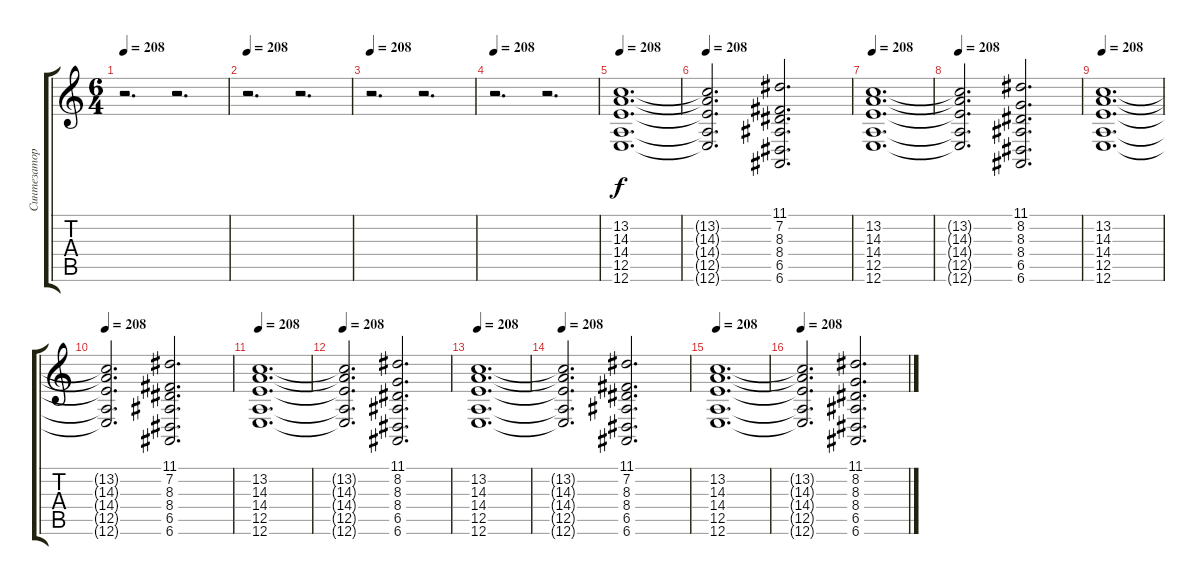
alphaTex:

\track ("Синтезатор 4 (Мустис)" "Синтезатор") {instrument choiraahs}
\staff {score tabs}
\tuning (E4 B3 G3 D3 A2 E2) {hide}
\ts (6 4)
\tempo 208
\clef g2
\ks c
r.2{d dy f} r.2{d} |
\tempo 208
r.2{d} r.2{d} |
\tempo 208
r.2{d} r.2{d} |
\tempo 208
r.2{d} r.2{d} |
\tempo 210
\tempo 208
(13.2 14.3 14.4 12.5 12.6).1{d} |
\tempo 208
(13.2{t} 14.3{t} 14.4{t} 12.5{t} 12.6{t}).2{d} (11.1 7.2 8.3 8.4 6.5 6.6).2{d} |
\tempo 208
(13.2 14.3 14.4 12.5 12.6).1{d} |
\tempo 208
(13.2{t} 14.3{t} 14.4{t} 12.5{t} 12.6{t}).2{d} (11.1 8.2 8.3 8.4 6.5 6.6).2{d} |
\tempo 208
(13.2 14.3 14.4 12.5 12.6).1{d} |
\tempo 208
(13.2{t} 14.3{t} 14.4{t} 12.5{t} 12.6{t}).2{d} (11.1 7.2 8.3 8.4 6.5 6.6).2{d} |
\tempo 208
(13.2 14.3 14.4 12.5 12.6).1{d} |
\tempo 208
(13.2{t} 14.3{t} 14.4{t} 12.5{t} 12.6{t}).2{d} (11.1 8.2 8.3 8.4 6.5 6.6).2{d} |
\tempo 208
(13.2 14.3 14.4 12.5 12.6).1{d} |
\tempo 208
(13.2{t} 14.3{t} 14.4{t} 12.5{t} 12.6{t}).2{d} (11.1 7.2 8.3 8.4 6.5 6.6).2{d} |
\tempo 208
(13.2 14.3 14.4 12.5 12.6).1{d} |
\tempo 208
(13.2{t} 14.3{t} 14.4{t} 12.5{t} 12.6{t}).2{d} (11.1 8.2 8.3 8.4 6.5 6.6).2{d}
